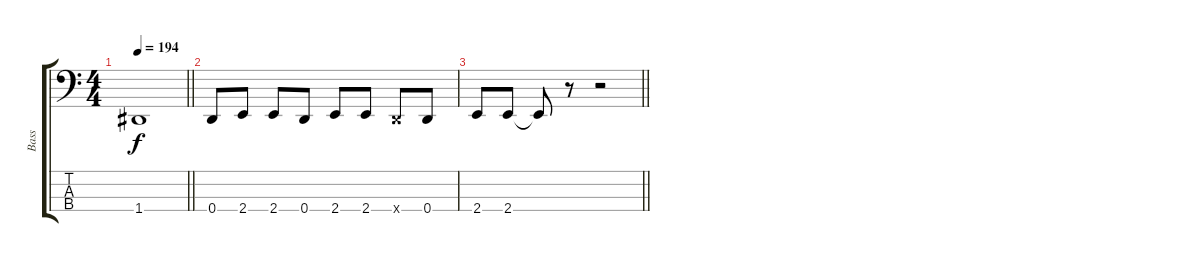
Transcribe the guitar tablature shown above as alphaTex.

\track ("Bass" "Bass") {instrument electricbasspick}
\staff {score tabs}
\tuning (F2 C2 G1 D1) {hide}
\ts (4 4)
\tempo 194
\clef f4
\barLineRight lightlight
\ks c
1.4.1{dy f} |
0.4.8 2.4.8 2.4.8 0.4.8 2.4.8 2.4.8 0.4{x}.8 0.4.8 |
\barLineRight lightlight
2.4.8 2.4.8 2.4{t}.8 r.8 r.2
